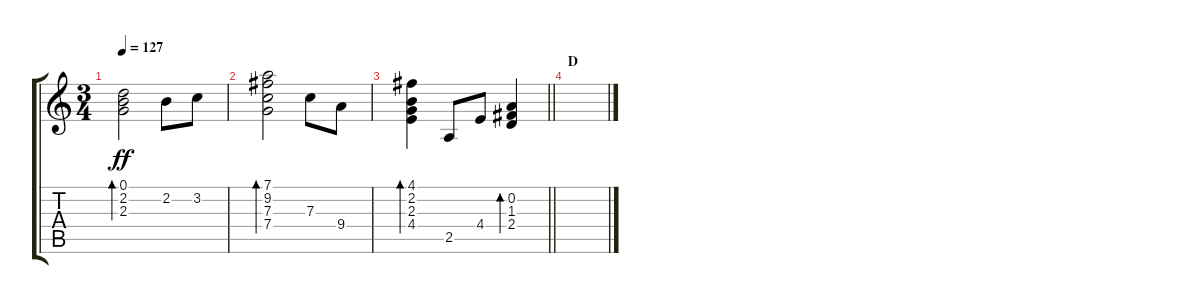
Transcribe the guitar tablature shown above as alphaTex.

\track "" {instrument distortionguitar}
\staff {score tabs}
\tuning (D4 A3 F3 C3 G2 C2) {hide}
\ts (3 4)
\tempo 127
\clef g2
\ks c
(0.1 2.2 2.3).2{bd 60 dy ff} 2.2.8 3.2.8 |
(7.1 9.2 7.3 7.4).2{bd 60} 7.3.8 9.4.8 |
\barLineRight lightlight
(4.1 2.2 2.3 4.4).4{bd 60} 2.5.8 4.4.8 (0.2 1.3 2.4).4{bd 60} |
\section ("" "D")
